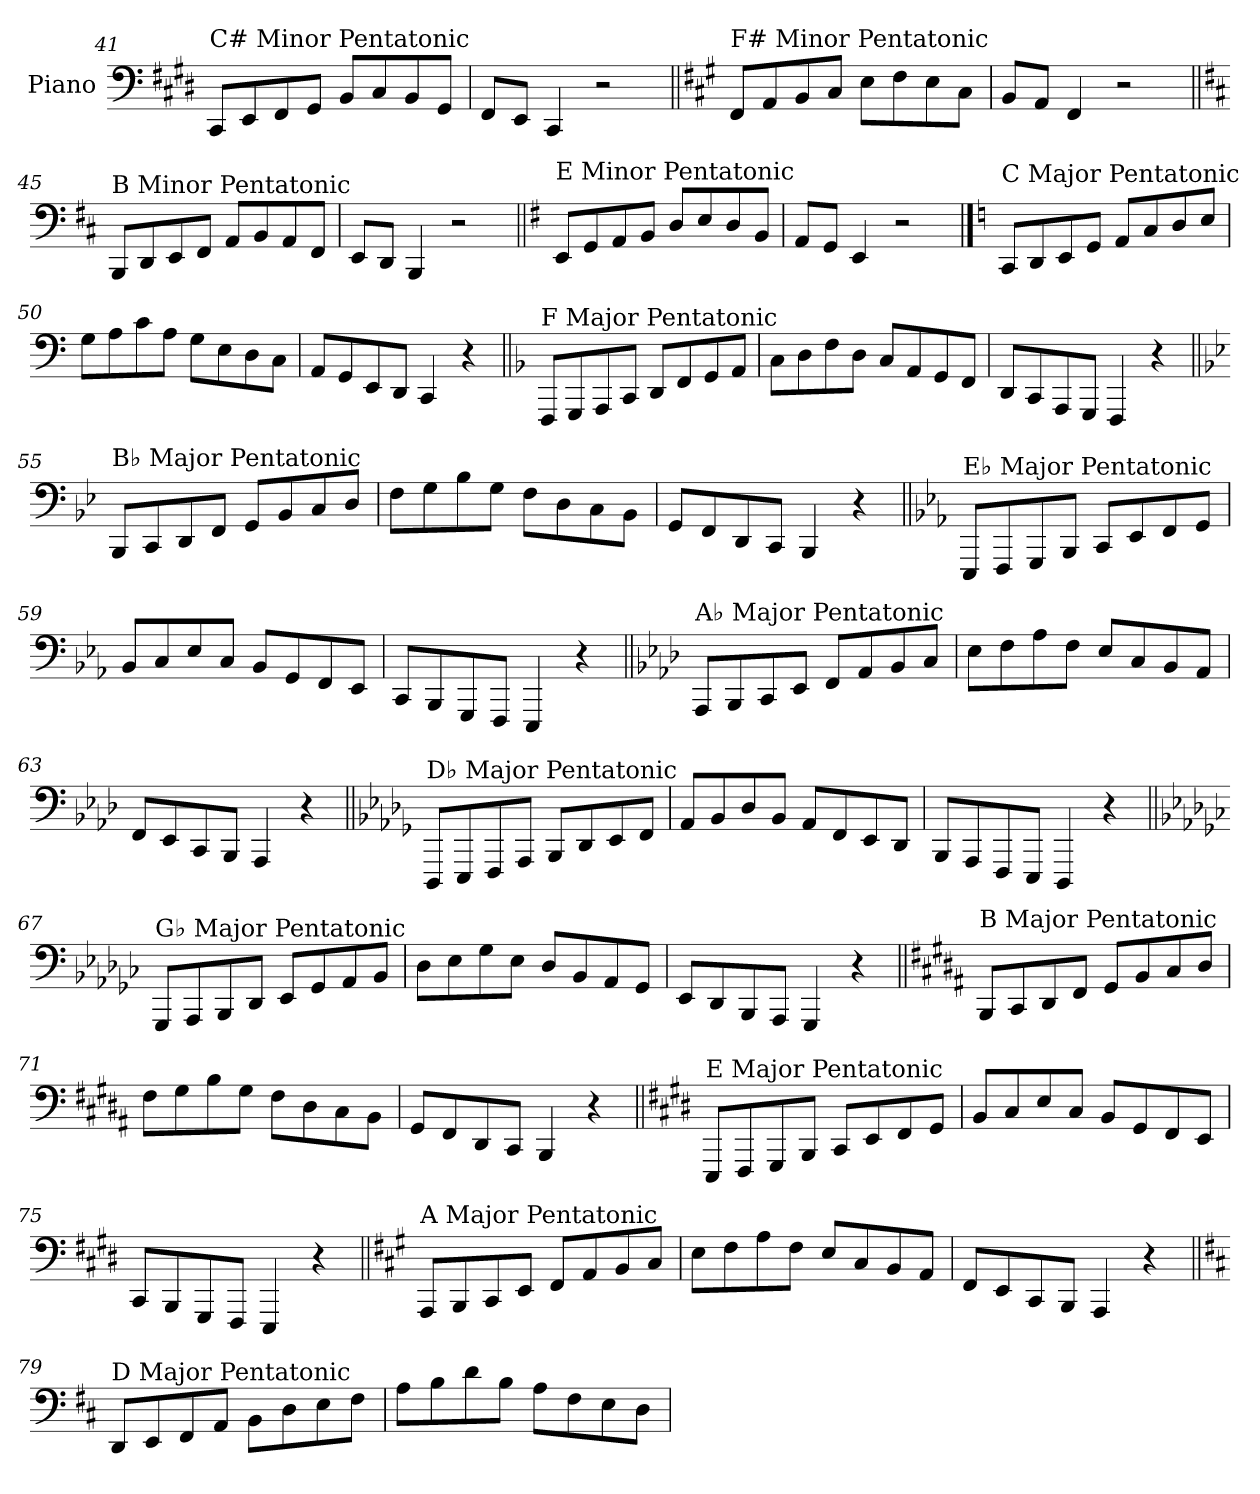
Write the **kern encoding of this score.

**kern
*part1
*staff1
*I"Piano
*I'Pno.
!!LO:LB:g=z
*clefF4
*k[f#c#g#d#]
=41
!LO:TX:a:t=C# Minor Pentatonic
8CC#/L
8EE/
8FF#/
8GG#/J
8BB/L
8C#/
8BB/
8GG#/J
=42
8FF#/L
8EE/J
4CC#/
2r
=43||
*k[f#c#g#]
!LO:TX:a:t=F# Minor Pentatonic
8FF#/L
8AA/
8BB/
8C#/J
8E\L
8F#\
8E\
8C#\J
=44
8BB/L
8AA/J
4FF#/
2r
!!LO:LB:g=z
=45||
*k[f#c#]
!LO:TX:a:t=B Minor Pentatonic
8BBB/L
8DD/
8EE/
8FF#/J
8AA/L
8BB/
8AA/
8FF#/J
=46
8EE/L
8DD/J
4BBB/
2r
=47||
*k[f#]
!LO:TX:a:t=E Minor Pentatonic
8EE/L
8GG/
8AA/
8BB/J
8D/L
8E/
8D/
8BB/J
=48
8AA/L
8GG/J
4EE/
2r
!!LO:PB:g=z
==49
*k[]
!LO:TX:a:t=C Major Pentatonic
8CC/L
8DD/
8EE/
8GG/J
8AA/L
8C/
8D/
8E/J
=50
8G\L
8A\
8c\
8A\J
8G\L
8E\
8D\
8C\J
=51
8AA/L
8GG/
8EE/
8DD/J
4CC/
4r
=52||
*k[b-]
!LO:TX:a:t=F Major Pentatonic
8FFF/L
8GGG/
8AAA/
8CC/J
8DD/L
8FF/
8GG/
8AA/J
=53
8C\L
8D\
8F\
8D\J
8C/L
8AA/
8GG/
8FF/J
=54
8DD/L
8CC/
8AAA/
8GGG/J
4FFF/
4r
!!LO:LB:g=z
=55||
*k[b-e-]
!LO:TX:a:t=B♭ Major Pentatonic
8BBB-/L
8CC/
8DD/
8FF/J
8GG/L
8BB-/
8C/
8D/J
=56
8F\L
8G\
8B-\
8G\J
8F\L
8D\
8C\
8BB-\J
=57
8GG/L
8FF/
8DD/
8CC/J
4BBB-/
4r
=58||
*k[b-e-a-]
!LO:TX:a:t=E♭ Major Pentatonic
8EEE-/L
8FFF/
8GGG/
8BBB-/J
8CC/L
8EE-/
8FF/
8GG/J
=59
8BB-/L
8C/
8E-/
8C/J
8BB-/L
8GG/
8FF/
8EE-/J
=60
8CC/L
8BBB-/
8GGG/
8FFF/J
4EEE-/
4r
!!LO:LB:g=z
=61||
*k[b-e-a-d-]
!LO:TX:a:t=A♭ Major Pentatonic
8AAA-/L
8BBB-/
8CC/
8EE-/J
8FF/L
8AA-/
8BB-/
8C/J
=62
8E-\L
8F\
8A-\
8F\J
8E-/L
8C/
8BB-/
8AA-/J
=63
8FF/L
8EE-/
8CC/
8BBB-/J
4AAA-/
4r
=64||
*k[b-e-a-d-g-]
!LO:TX:a:t=D♭ Major Pentatonic
8DDD-/L
8EEE-/
8FFF/
8AAA-/J
8BBB-/L
8DD-/
8EE-/
8FF/J
=65
8AA-/L
8BB-/
8D-/
8BB-/J
8AA-/L
8FF/
8EE-/
8DD-/J
=66
8BBB-/L
8AAA-/
8FFF/
8EEE-/J
4DDD-/
4r
!!LO:LB:g=z
=67||
*k[b-e-a-d-g-c-]
!LO:TX:a:t=G♭ Major Pentatonic
8GGG-/L
8AAA-/
8BBB-/
8DD-/J
8EE-/L
8GG-/
8AA-/
8BB-/J
=68
8D-\L
8E-\
8G-\
8E-\J
8D-/L
8BB-/
8AA-/
8GG-/J
=69
8EE-/L
8DD-/
8BBB-/
8AAA-/J
4GGG-/
4r
=70||
*k[f#c#g#d#a#]
!LO:TX:a:t=B Major Pentatonic
8BBB/L
8CC#/
8DD#/
8FF#/J
8GG#/L
8BB/
8C#/
8D#/J
=71
8F#\L
8G#\
8B\
8G#\J
8F#\L
8D#\
8C#\
8BB\J
=72
8GG#/L
8FF#/
8DD#/
8CC#/J
4BBB/
4r
!!LO:LB:g=z
=73||
*k[f#c#g#d#]
!LO:TX:a:t=E Major Pentatonic
8EEE/L
8FFF#/
8GGG#/
8BBB/J
8CC#/L
8EE/
8FF#/
8GG#/J
=74
8BB/L
8C#/
8E/
8C#/J
8BB/L
8GG#/
8FF#/
8EE/J
=75
8CC#/L
8BBB/
8GGG#/
8FFF#/J
4EEE/
4r
=76||
*k[f#c#g#]
!LO:TX:a:t=A Major Pentatonic
8AAA/L
8BBB/
8CC#/
8EE/J
8FF#/L
8AA/
8BB/
8C#/J
=77
8E\L
8F#\
8A\
8F#\J
8E/L
8C#/
8BB/
8AA/J
=78
8FF#/L
8EE/
8CC#/
8BBB/J
4AAA/
4r
!!LO:LB:g=z
=79||
*k[f#c#]
!LO:TX:a:t=D Major Pentatonic
8DD/L
8EE/
8FF#/
8AA/J
8BB\L
8D\
8E\
8F#\J
=80
8A\L
8B\
8d\
8B\J
8A\L
8F#\
8E\
8D\J
=
*-
